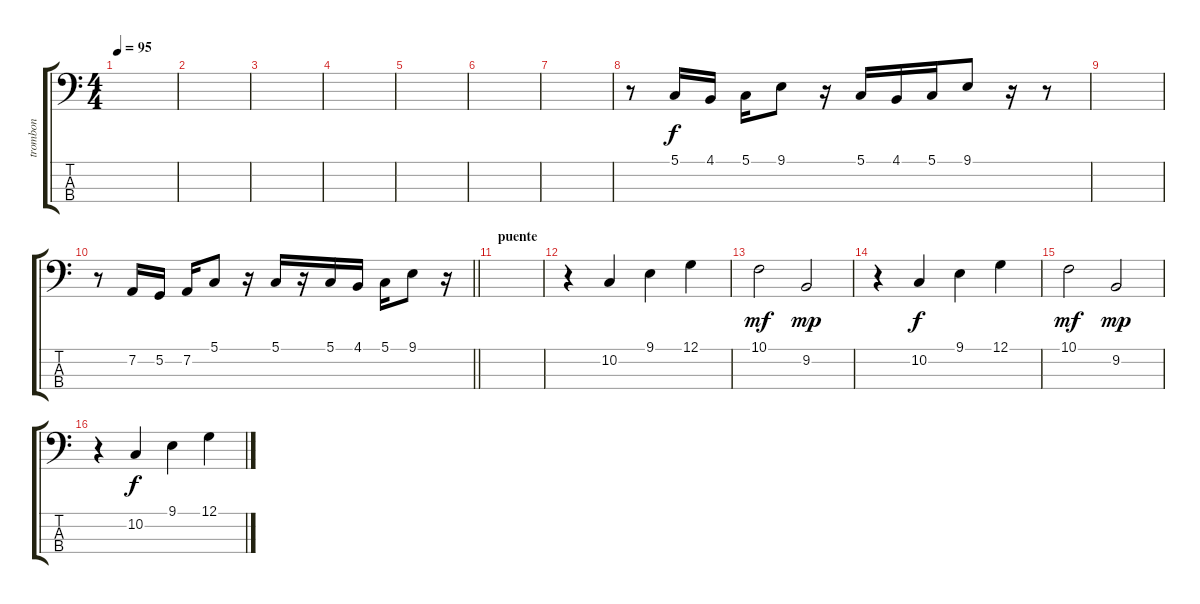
\track ("trombon" "trombon") {instrument trombone}
\staff {score tabs}
\tuning (G2 D2 A1 E1) {hide}
\ts (4 4)
\tempo 95
\clef f4
\ks c
|
|
|
|
|
|
|
r.8 5.1.16 4.1.16 5.1.16 9.1.8 r.16 5.1.16 4.1.16 5.1.16 9.1.8 r.16 r.8 |
|
\barLineRight lightlight
r.8 7.2.16 5.2.16 7.2.16 5.1.8 r.16 5.1.16 r.16 5.1.16 4.1.16 5.1.16 9.1.8 r.16 |
\section ("" "puente")
|
r.4{volume 10} 10.2.4{volume 14} 9.1.4 12.1.4 |
10.1.2{dy mf} 9.2.2{dy mp} |
r.4{volume 10} 10.2.4{dy f volume 14} 9.1.4 12.1.4 |
10.1.2{dy mf} 9.2.2{dy mp} |
r.4{volume 10} 10.2.4{dy f volume 14} 9.1.4 12.1.4
